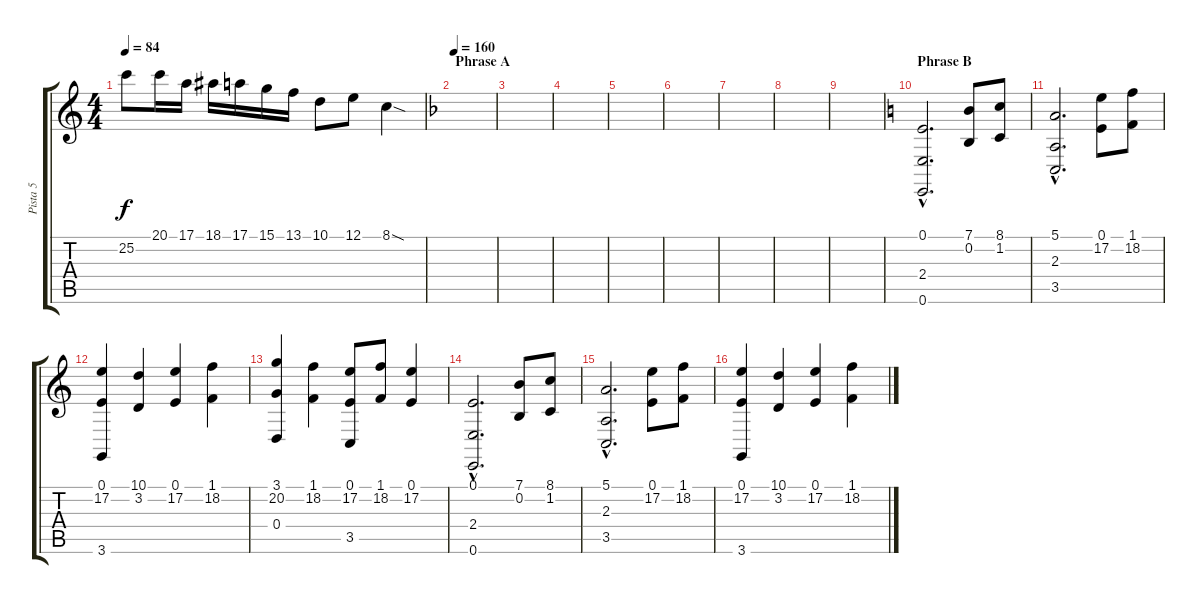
\track ("Pista 5" "Pista 5") {instrument choiraahs}
\staff {score tabs}
\tuning (E4 B3 G3 D3 A2 E2) {hide}
\ts (4 4)
\tempo 84
\clef g2
\ks c
25.2.8{dy f} 20.1.16 17.1.16 18.1.16 17.1.16 15.1.16 13.1.16 10.1.8 12.1.8 8.1{sod}.4 |
\section ("" "Phrase A")
\tempo 160
\ks f
|
|
|
|
|
|
|
|
\section ("" "Phrase B")
\ks c
(0.1{hac} 2.4{hac} 0.6).2{d} (7.1 0.2).8 (8.1 1.2).8 |
(5.1{hac} 2.3{hac} 3.5).2{d} (0.1 17.2).8 (1.1 18.2).8 |
(0.1 17.2 3.6).4 (10.1 3.2).4 (0.1 17.2).4 (1.1 18.2).4 |
(3.1 20.2 0.4).4 (1.1 18.2).4 (0.1 17.2 3.5).8 (1.1 18.2).8 (0.1 17.2).4 |
(0.1{hac} 2.4{hac} 0.6).2{d} (7.1 0.2).8 (8.1 1.2).8 |
(5.1{hac} 2.3{hac} 3.5).2{d} (0.1 17.2).8 (1.1 18.2).8 |
(0.1 17.2 3.6).4 (10.1 3.2).4 (0.1 17.2).4 (1.1 18.2).4
